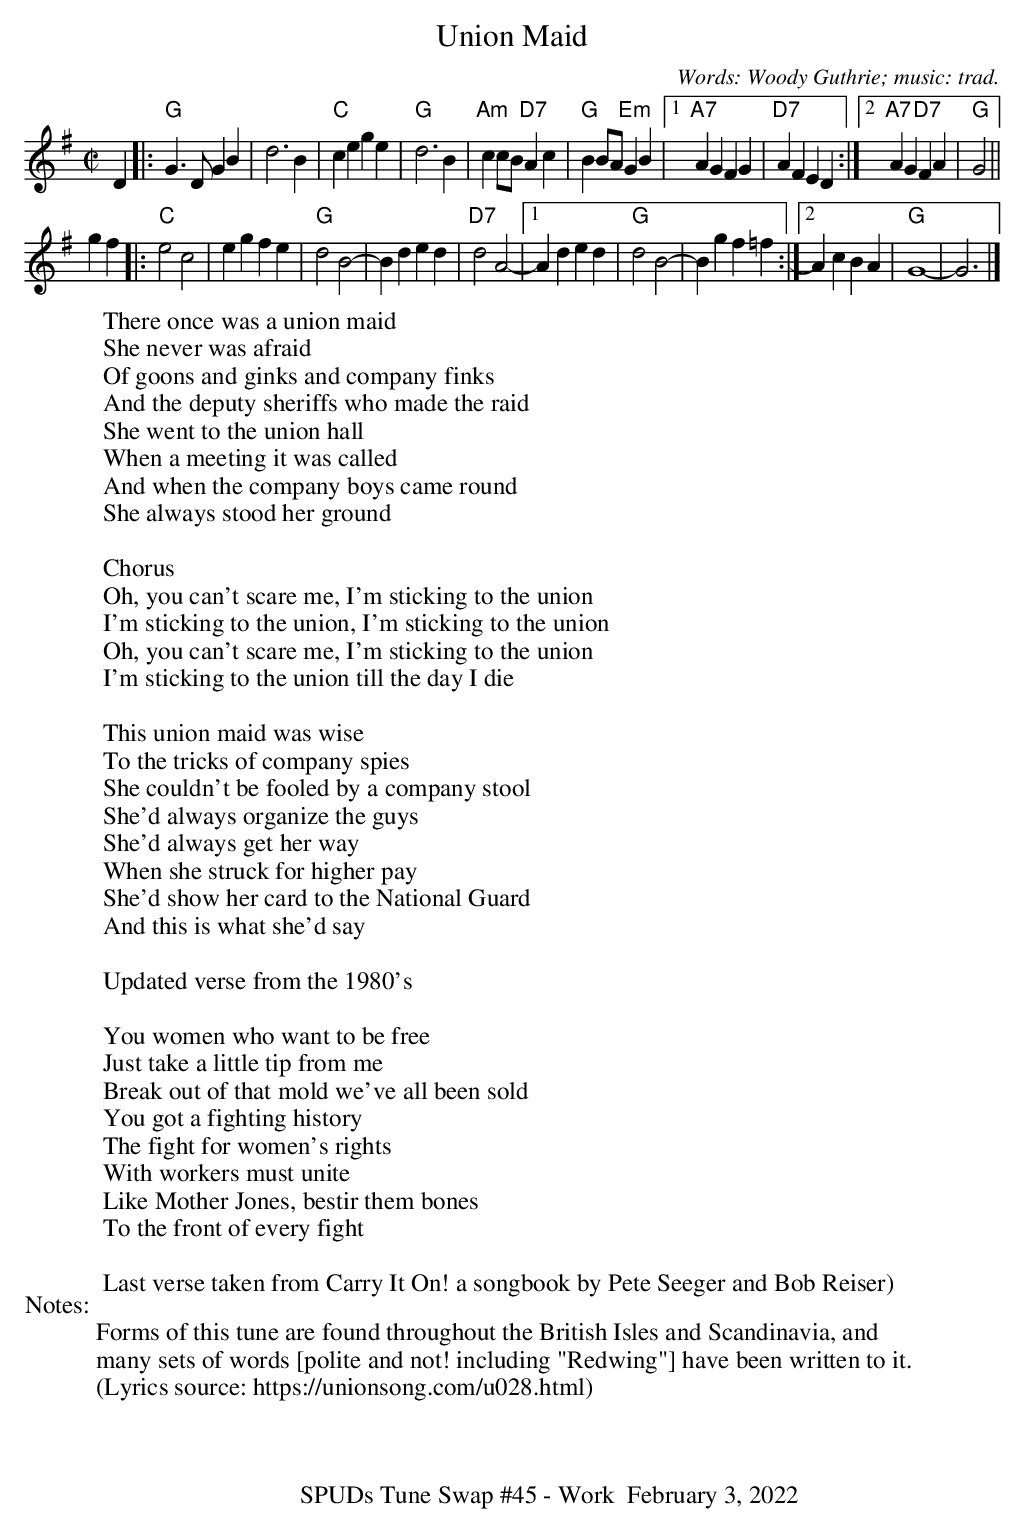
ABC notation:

X:1
T: Union Maid
C: Words: Woody Guthrie; music: trad.
M: C|
Q: 1/2=100
L: 1/4
K: G
D \
|: "G"G>D GB | d3 B | "C"ce ge | "G"d3 B \
|  "Am"cc/B/ "D7"Ac | "G"BB/A/ "Em"GB |1 "A7"AG FG | "D7"AF ED :|2 "A7"AG "D7"FA | "G"G2 ||
gf \
|: "C"e2 c2 | eg fe | "G"d2 B2- | Bd ed \
| "D7"d2 A2- |1 Ad ed | "G"d2 B2- | Bg f=f :|2 Ac BA | "G"G4- | G3 |]
W: There once was a union maid
W: She never was afraid
W: Of goons and ginks and company finks
W: And the deputy sheriffs who made the raid
W: She went to the union hall
W: When a meeting it was called
W: And when the company boys came round
W: She always stood her ground
W:
W: Chorus
W: Oh, you can't scare me, I'm sticking to the union
W: I'm sticking to the union, I'm sticking to the union
W: Oh, you can't scare me, I'm sticking to the union
W: I'm sticking to the union till the day I die
W:
W: This union maid was wise
W: To the tricks of company spies
W: She couldn't be fooled by a company stool
W: She'd always organize the guys
W: She'd always get her way
W: When she struck for higher pay
W: She'd show her card to the National Guard
W: And this is what she'd say
W:
W: Updated verse from the 1980's
W:
W: You women who want to be free
W: Just take a little tip from me
W: Break out of that mold we've all been sold
W: You got a fighting history
W: The fight for women's rights
W: With workers must unite
W: Like Mother Jones, bestir them bones
W: To the front of every fight
W:
W: Last verse taken from Carry It On! a songbook by Pete Seeger and Bob Reiser)
